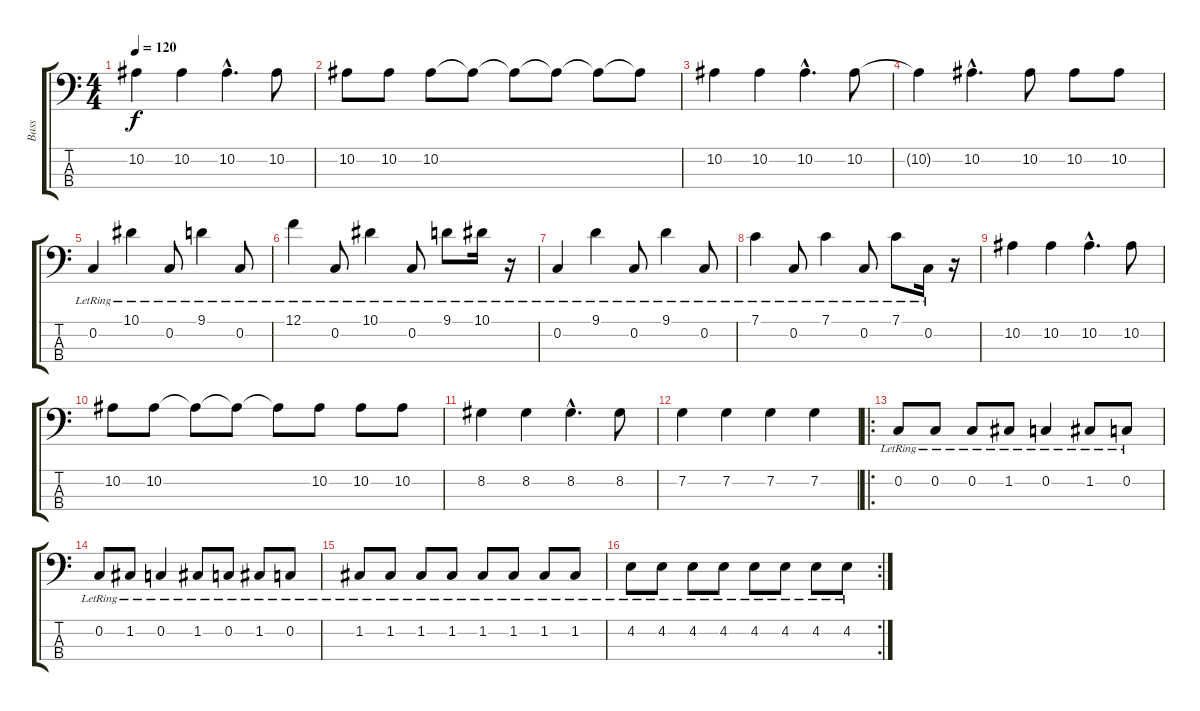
\track ("Bass" "Bass") {instrument electricbasspick}
\staff {score tabs}
\tuning (F2 C2 G1 C1) {hide}
\ts (4 4)
\tempo 120
\clef f4
\ks c
10.2.4{dy f} 10.2.4 10.2{hac}.4{d} 10.2.8 |
10.2.8 10.2.8 10.2.8 10.2{t}.8 10.2{t}.8 10.2{t}.8 10.2{t}.8 10.2{t}.8 |
10.2.4 10.2.4 10.2{hac}.4{d} 10.2.8 |
10.2{t}.4 10.2{hac}.4{d} 10.2.8 10.2.8 10.2.8 |
0.2{lr}.4 10.1{lr}.4 0.2{lr}.8 9.1{lr}.4 0.2{lr}.8 |
12.1{lr}.4 0.2{lr}.8 10.1{lr}.4 0.2{lr}.8 9.1{lr}.8 10.1{lr}.16 r.16 |
0.2{lr}.4 9.1{lr}.4 0.2{lr}.8 9.1{lr}.4 0.2{lr}.8 |
7.1{lr}.4 0.2{lr}.8 7.1{lr}.4 0.2{lr}.8 7.1{lr}.8 0.2{lr}.16 r.16 |
10.2.4 10.2.4 10.2{hac}.4{d} 10.2.8 |
10.2.8 10.2.8 10.2{t}.8 10.2{t}.8 10.2{t}.8 10.2.8 10.2.8 10.2.8 |
8.2.4 8.2.4 8.2{hac}.4{d} 8.2.8 |
7.2.4 7.2.4 7.2.4 7.2.4 |
\ro
0.2{lr}.8 0.2{lr}.8 0.2{lr}.8 1.2{lr}.8 0.2{lr}.4 1.2{lr}.8 0.2{lr}.8 |
0.2{lr}.8 1.2{lr}.8 0.2{lr}.4 1.2{lr}.8 0.2{lr}.8 1.2{lr}.8 0.2{lr}.8 |
1.2{lr}.8 1.2{lr}.8 1.2{lr}.8 1.2{lr}.8 1.2{lr}.8 1.2{lr}.8 1.2{lr}.8 1.2{lr}.8 |
\rc 2
4.2{lr}.8 4.2{lr}.8 4.2{lr}.8 4.2{lr}.8 4.2{lr}.8 4.2{lr}.8 4.2{lr}.8 4.2{lr}.8
